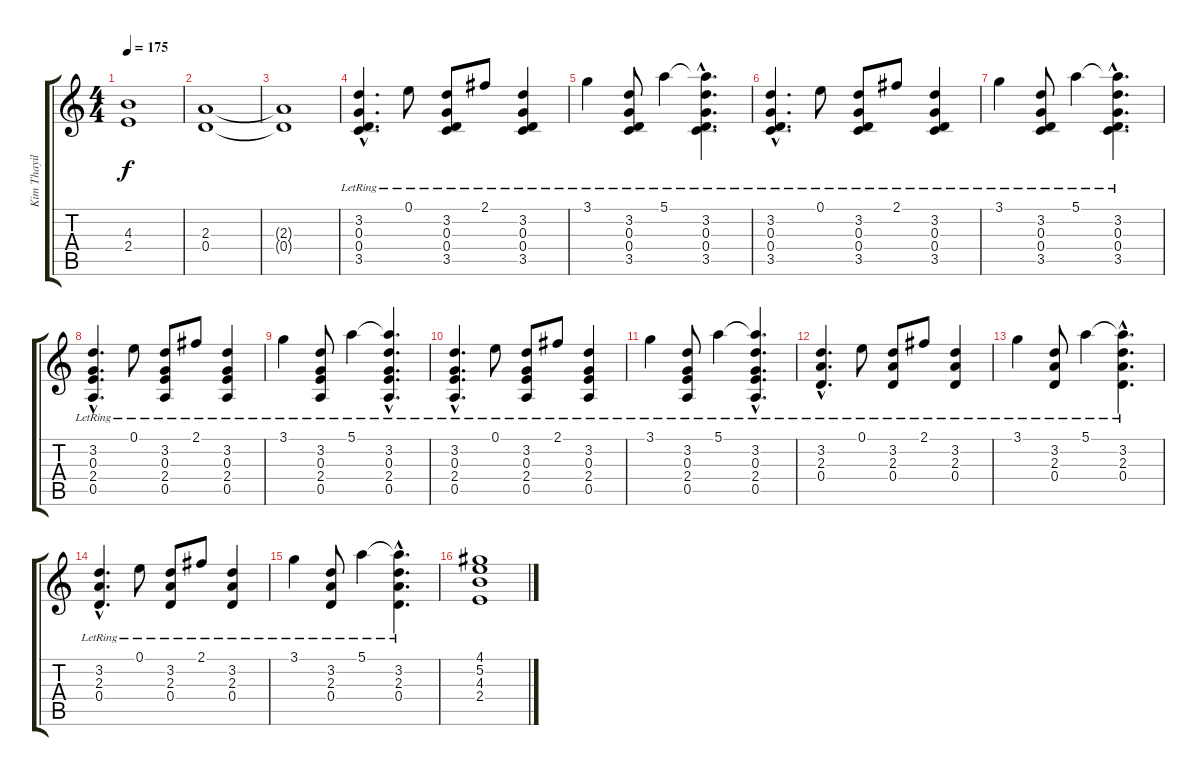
\track ("Kim Thayil-Guitar" "Kim Thayil") {instrument overdrivenguitar}
\staff {score tabs}
\tuning (E4 B3 G3 D3 A2 E2) {hide}
\ts (4 4)
\tempo 175
\clef g2
\ks c
(4.3{t} 2.4{t}).1{dy f} |
(2.3 0.4).1 |
(2.3{t} 0.4{t}).1 |
(3.2{hac lr} 0.3{hac lr} 0.4{hac lr} 3.5{hac lr}).4{d instrument electricguitarclean} 0.1{lr}.8 (3.2{lr} 0.3{lr} 0.4{lr} 3.5{lr}).8 2.1{lr}.8 (3.2{lr} 0.3{lr} 0.4{lr} 3.5{lr}).4 |
3.1{lr}.4 (3.2{lr} 0.3{lr} 0.4{lr} 3.5{lr}).8 5.1{lr}.4 (5.1{hac t} 3.2{hac lr} 0.3{hac lr} 0.4{hac lr} 3.5{hac lr}).4{d} |
(3.2{hac lr} 0.3{hac lr} 0.4{hac lr} 3.5{hac lr}).4{d} 0.1{lr}.8 (3.2{lr} 0.3{lr} 0.4{lr} 3.5{lr}).8 2.1{lr}.8 (3.2{lr} 0.3{lr} 0.4{lr} 3.5{lr}).4 |
3.1{lr}.4 (3.2{lr} 0.3{lr} 0.4{lr} 3.5{lr}).8 5.1{lr}.4 (5.1{hac t} 3.2{hac lr} 0.3{hac lr} 0.4{hac lr} 3.5{hac lr}).4{d} |
(3.2{hac lr} 0.3{hac lr} 2.4{hac lr} 0.5{hac lr}).4{d} 0.1{lr}.8 (3.2{lr} 0.3{lr} 2.4{lr} 0.5{lr}).8 2.1{lr}.8 (3.2{lr} 0.3{lr} 2.4{lr} 0.5{lr}).4 |
3.1{lr}.4 (3.2{lr} 0.3{lr} 2.4{lr} 0.5{lr}).8 5.1{lr}.4 (5.1{hac t} 3.2{hac lr} 0.3{hac lr} 2.4{hac lr} 0.5{hac lr}).4{d} |
(3.2{hac lr} 0.3{hac lr} 2.4{hac lr} 0.5{hac lr}).4{d} 0.1{lr}.8 (3.2{lr} 0.3{lr} 2.4{lr} 0.5{lr}).8 2.1{lr}.8 (3.2{lr} 0.3{lr} 2.4{lr} 0.5{lr}).4 |
3.1{lr}.4 (3.2{lr} 0.3{lr} 2.4{lr} 0.5{lr}).8 5.1{lr}.4 (5.1{hac t} 3.2{hac lr} 0.3{hac lr} 2.4{hac lr} 0.5{hac lr}).4{d} |
(3.2{hac lr} 2.3{hac lr} 0.4{hac lr}).4{d} 0.1{lr}.8 (3.2{lr} 2.3{lr} 0.4{lr}).8 2.1{lr}.8 (3.2{lr} 2.3{lr} 0.4{lr}).4 |
3.1{lr}.4 (3.2{lr} 2.3{lr} 0.4{lr}).8 5.1{lr}.4 (5.1{hac t} 3.2{hac lr} 2.3{hac lr} 0.4{hac lr}).4{d} |
(3.2{hac lr} 2.3{hac lr} 0.4{hac lr}).4{d} 0.1{lr}.8 (3.2{lr} 2.3{lr} 0.4{lr}).8 2.1{lr}.8 (3.2{lr} 2.3{lr} 0.4{lr}).4 |
3.1{lr}.4 (3.2{lr} 2.3{lr} 0.4{lr}).8 5.1{lr}.4 (5.1{hac t} 3.2{hac lr} 2.3{hac lr} 0.4{hac lr}).4{d} |
(4.1 5.2 4.3 2.4).1
